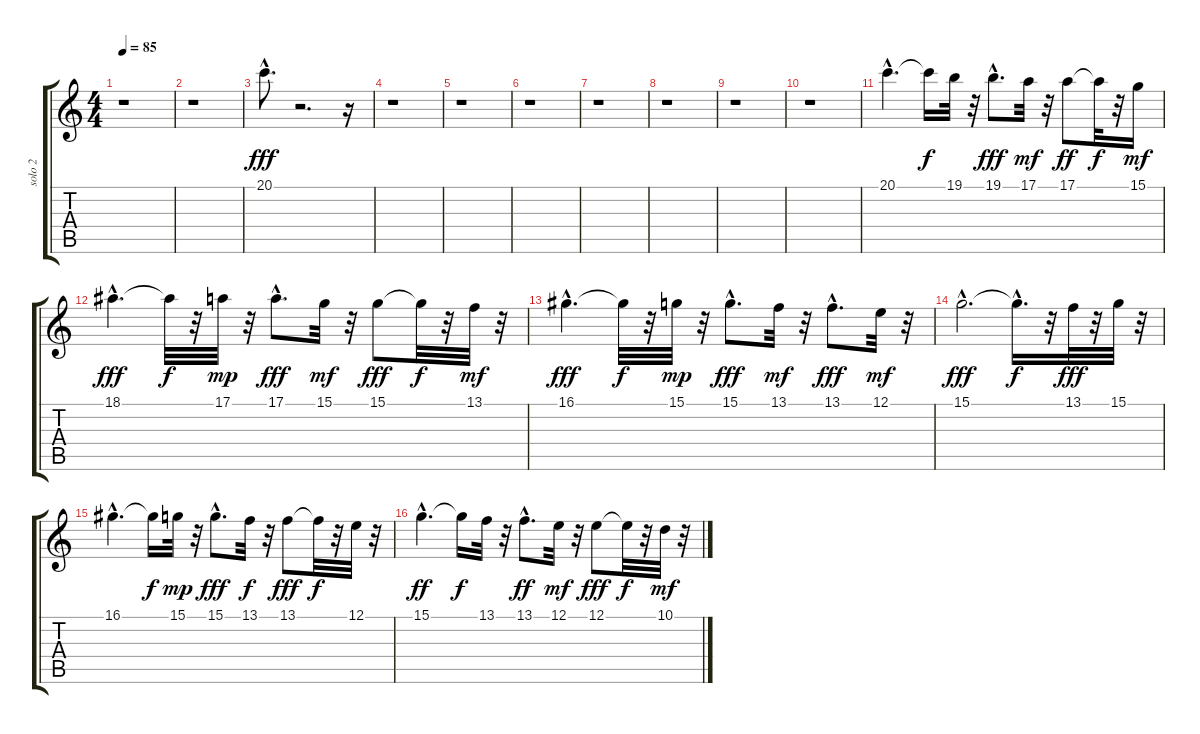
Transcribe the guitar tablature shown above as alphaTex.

\track ("solo 2" "solo 2") {instrument viola}
\staff {score tabs}
\tuning (E4 B3 G3 D3 A2 E2) {hide}
\ts (4 4)
\tempo 85
\clef g2
\ks c
r.1{dy ff} |
r.1 |
20.1{hac}.8{d dy fff} r.2{d} r.16 |
r.1 |
r.1 |
r.1 |
r.1 |
r.1 |
r.1 |
r.1 |
20.1{hac}.4{d} 20.1{t}.16{dy f} 19.1.32 r.32 19.1{hac}.8{d dy fff} 17.1.32{dy mf} r.32 17.1.8{dy ff} 17.1{t}.32{dy f} r.32 15.1.16{dy mf} |
18.1{hac}.4{d dy fff} 18.1{t}.32{dy f} r.32 17.1.32{dy mp} r.32 17.1{hac}.8{d dy fff} 15.1.32{dy mf} r.32 15.1.8{dy fff} 15.1{t}.32{dy f} r.32 13.1.32{dy mf} r.32 |
16.1{hac}.4{d dy fff} 16.1{t}.32{dy f} r.32 15.1.32{dy mp} r.32 15.1{hac}.8{d dy fff} 13.1.32{dy mf} r.32 13.1{hac}.8{d dy fff} 12.1.32{dy mf} r.32 |
15.1{hac}.2{d dy fff} 15.1{hac t}.16{d dy f} r.32 13.1.32{dy fff} r.32 15.1.32 r.32 |
16.1{hac}.4{d} 16.1{t}.16{dy f} 15.1.32{dy mp} r.32 15.1{hac}.8{d dy fff} 13.1.32{dy f} r.32 13.1.8{dy fff} 13.1{t}.32{dy f} r.32 12.1.32 r.32 |
15.1{hac}.4{d dy ff} 15.1{t}.16{dy f} 13.1.32 r.32 13.1{hac}.8{d dy ff} 12.1.32{dy mf} r.32 12.1.8{dy fff} 12.1{t}.32{dy f} r.32 10.1.32{dy mf} r.32
